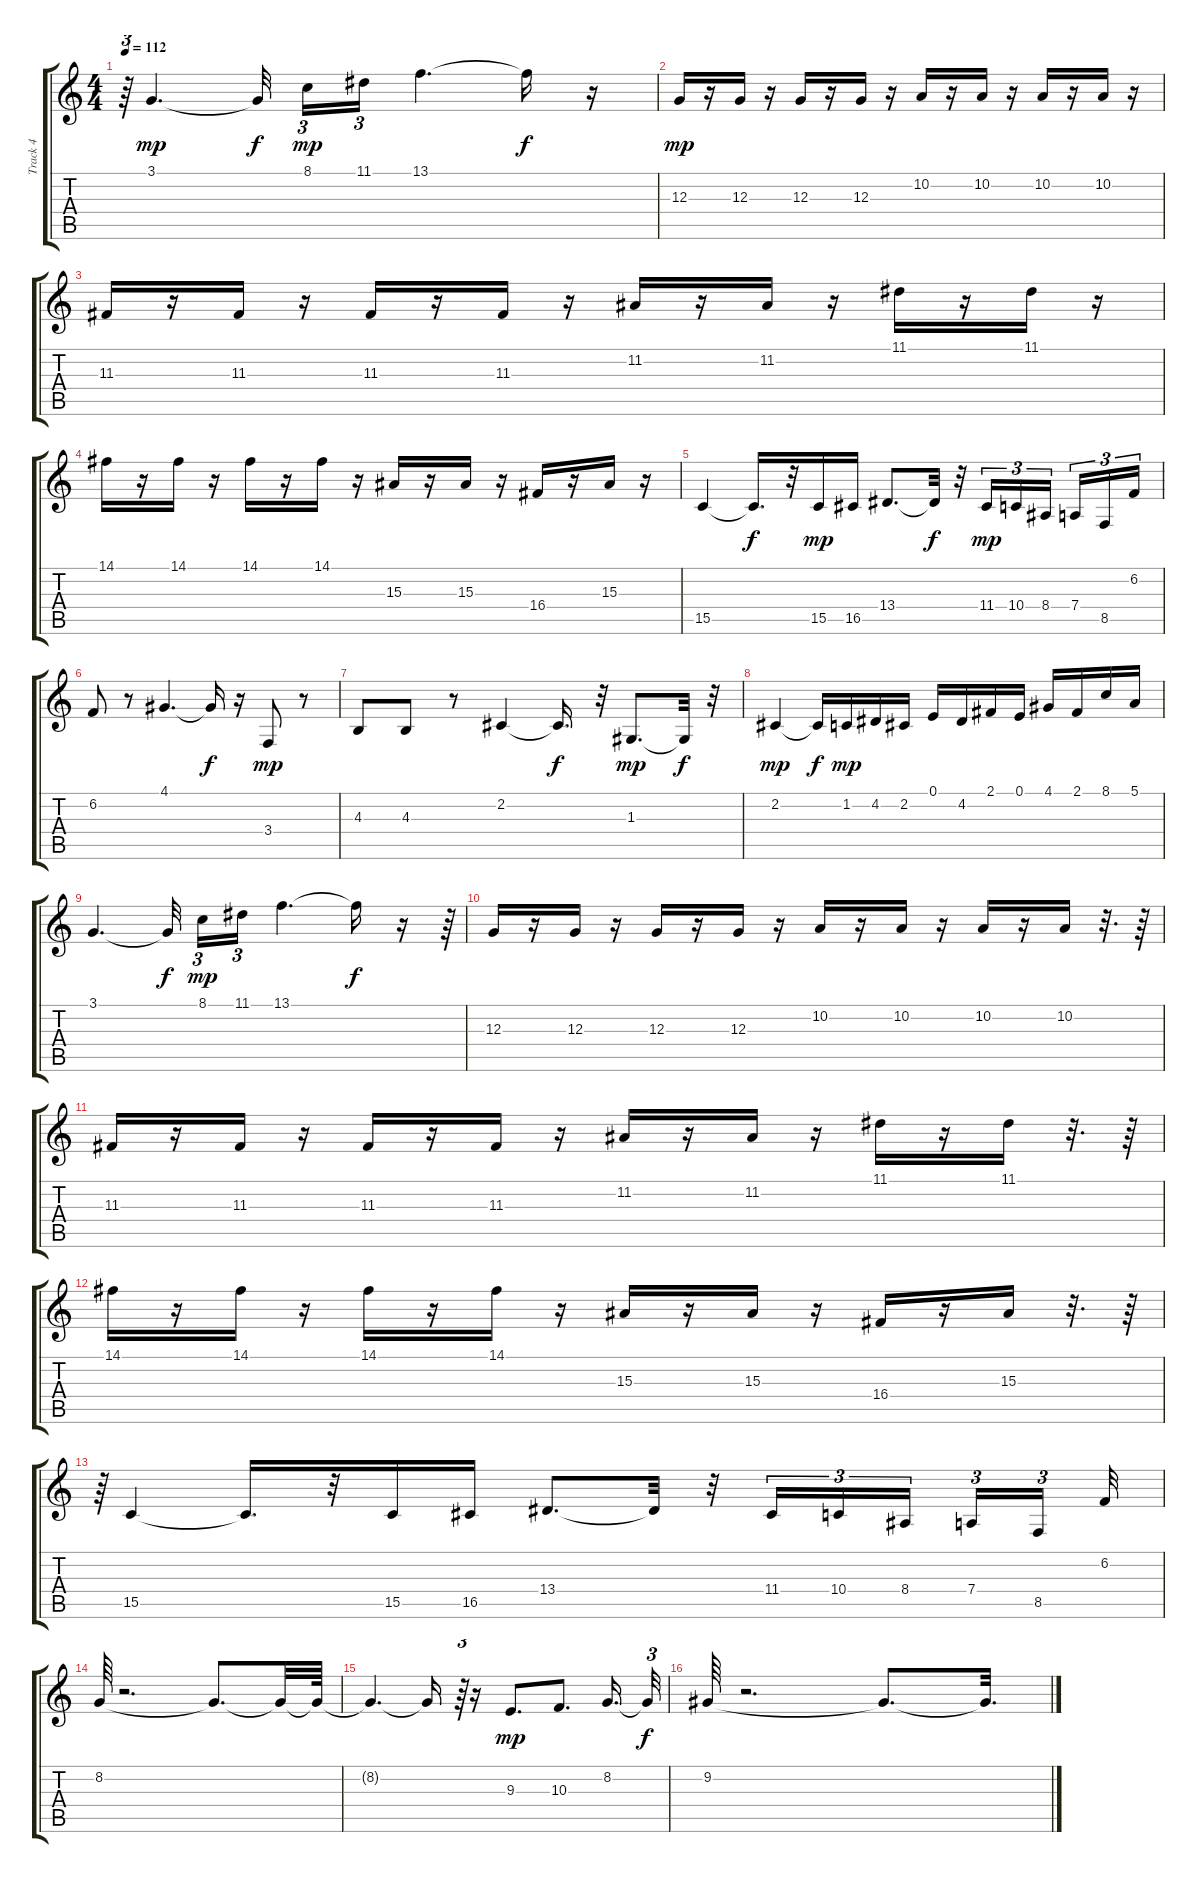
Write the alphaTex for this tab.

\track ("Track 4" "Track 4") {instrument stringensemble1}
\staff {score tabs}
\tuning (E4 B3 G3 D3 A2 E2) {hide}
\ts (4 4)
\tempo 112
\clef g2
\ks c
r.64{tu (3 2) dy mp} 3.1.4{d} 3.1{t}.32{dy f beam splitsecondary} 8.1.16{tu (3 2) dy mp} 11.1.16{tu (3 2)} 13.1.4{d} 13.1{t}.16{dy f} r.16 |
12.3.16{dy mp} r.16 12.3.16 r.16 12.3.16 r.16 12.3.16 r.16 10.2.16 r.16 10.2.16 r.16 10.2.16 r.16 10.2.16 r.16 |
11.3.16 r.16 11.3.16 r.16 11.3.16 r.16 11.3.16 r.16 11.2.16 r.16 11.2.16 r.16 11.1.16 r.16 11.1.16 r.16 |
14.1.16 r.16 14.1.16 r.16 14.1.16 r.16 14.1.16 r.16 15.3.16 r.16 15.3.16 r.16 16.4.16 r.16 15.3.16 r.16 |
15.5.4 15.5{t}.16{d dy f} r.32 15.5.16{dy mp} 16.5.16 13.4.8{d} 13.4{t}.32{dy f} r.32 11.4.16{tu (3 2) dy mp} 10.4.16{tu (3 2)} 8.4.16{tu (3 2) beam splitsecondary} 7.4.16{tu (3 2)} 8.5.16{tu (3 2)} 6.2.16{tu (3 2)} |
6.2.8{instrument viola} r.8 4.1.4{d} 4.1{t}.16{dy f} r.16 3.4.8{dy mp} r.8 |
4.3.8 4.3.8 r.8 2.2.4 2.2{t}.16{d dy f} r.32 1.3.8{d dy mp} 1.3{t}.32{dy f} r.32 |
2.2.4{dy mp} 2.2{t}.16{dy f} 1.2.16{dy mp} 4.2.16 2.2.16 0.1.16 4.2.16 2.1.16 0.1.16 4.1.16 2.1.16 8.1.16 5.1.16 |
3.1.4{d} 3.1{t}.32{dy f beam splitsecondary} 8.1.16{tu (3 2) dy mp} 11.1.16{tu (3 2)} 13.1.4{d} 13.1{t}.16{dy f} r.16 r.64{tu (3 2)} |
12.3.16 r.16 12.3.16 r.16 12.3.16 r.16 12.3.16 r.16 10.2.16 r.16 10.2.16 r.16 10.2.16 r.16 10.2.16 r.32{d} r.64 |
11.3.16 r.16 11.3.16 r.16 11.3.16 r.16 11.3.16 r.16 11.2.16 r.16 11.2.16 r.16 11.1.16 r.16 11.1.16 r.32{d} r.64 |
14.1.16 r.16 14.1.16 r.16 14.1.16 r.16 14.1.16 r.16 15.3.16 r.16 15.3.16 r.16 16.4.16 r.16 15.3.16 r.32{d} r.64 |
r.64{tu (3 2)} 15.5.4 15.5{t}.16{d} r.32 15.5.16 16.5.16 13.4.8{d} 13.4{t}.32 r.32 11.4.16{tu (3 2)} 10.4.16{tu (3 2)} 8.4.16{tu (3 2) beam splitsecondary} 7.4.16{tu (3 2)} 8.5.16{tu (3 2) beam splitsecondary} 6.2.32 |
8.2.64{instrument trombone} r.2{d} 8.2{t}.8{d} 8.2{t}.32 8.2{t}.64 |
8.2{t}.4{d} 8.2{t}.16 r.64{tu (3 2)} r.16 9.3.8{d dy mp} 10.3.8{d} 8.2.16{d} 8.2{t}.32{tu (3 2) dy f} |
9.2.64 r.2{d} 9.2{t}.8{d} 9.2{t}.32{d}
